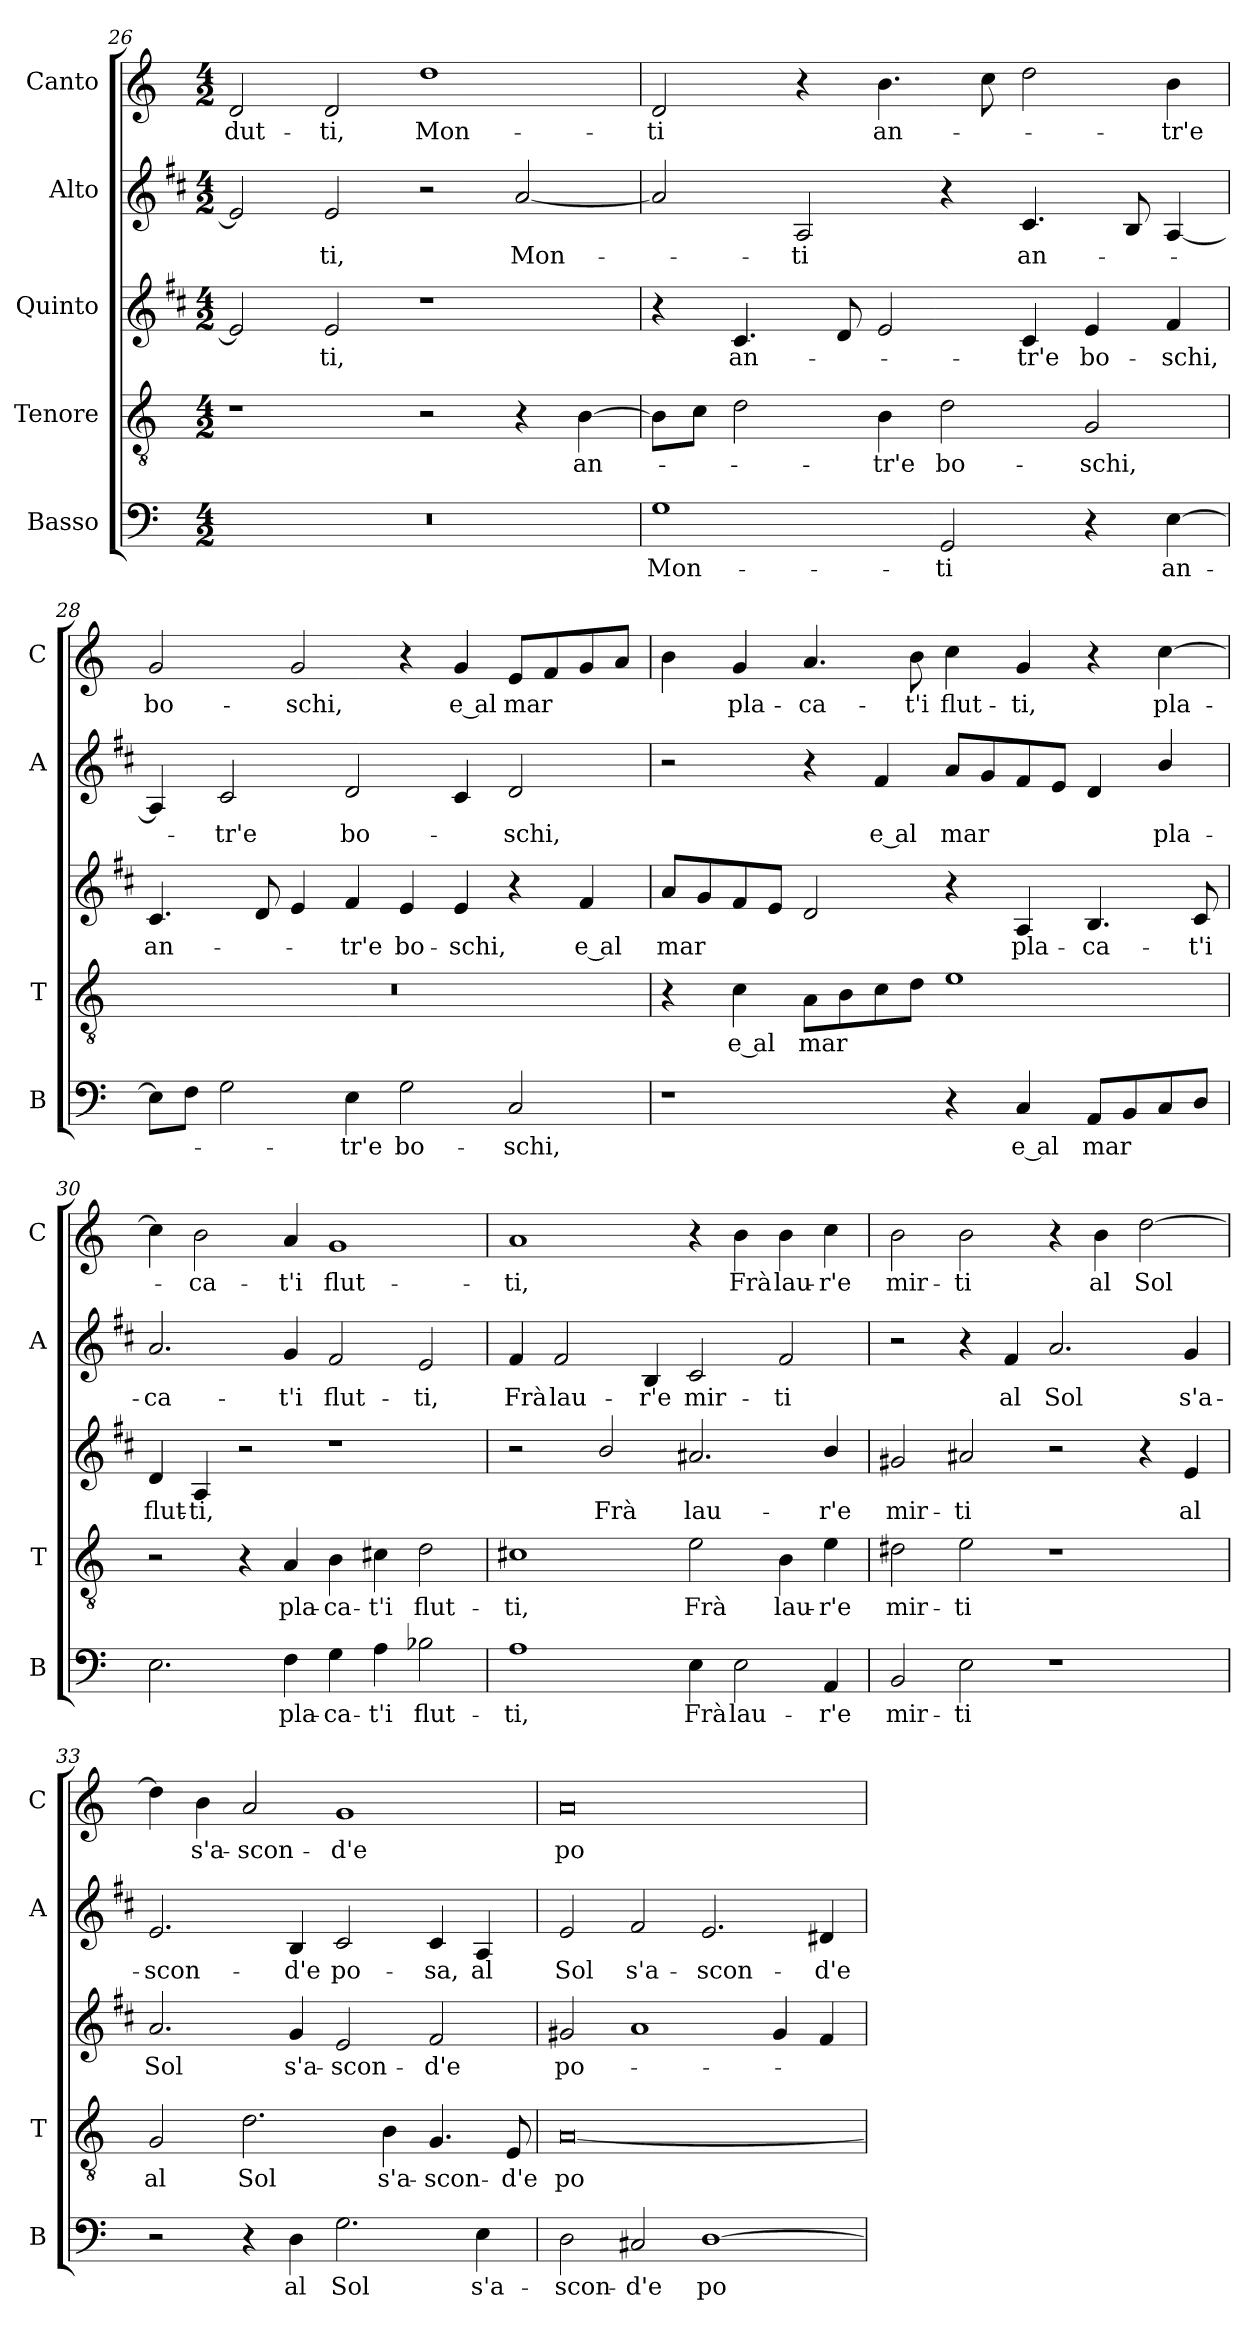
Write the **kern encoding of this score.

**kern	**text	**kern	**text	**kern	**text	**kern	**text	**kern	**text
*part5	*part5	*part4	*part4	*part3	*part3	*part2	*part2	*part1	*part1
*staff5	*staff5	*staff4	*staff4	*staff3	*staff3	*staff2	*staff2	*staff1	*staff1
*I"Basso	*	*I"Tenore	*	*I"Quinto	*	*I"Alto	*	*I"Canto	*
*I'B	*	*I'T	*	*	*	*I'A	*	*I'C	*
*clefF4	*	*clefGv2	*	*clefG2	*	*clefG2	*	*clefG2	*
*	*	*	*	*ITrd1c2	*	*ITrd1c2	*	*	*
*k[]	*	*k[]	*	*k[]	*	*k[]	*	*k[]	*
*C:	*	*C:	*	*C:	*	*C:	*	*C:	*
*M4/2	*	*M4/2	*	*M4/2	*	*M4/2	*	*M4/2	*
=26	=26	=26	=26	=26	=26	=26	=26	=26	=26
!	!	!	!	!	!	!	!	!	!LO:LY:b
0r	.	1r	.	2d/]	.	2d/]	.	2d/	-dut-
!	!	!	!	!	!LO:LY:b	!	!LO:LY:b	!	!LO:LY:b
.	.	.	.	2d/	-ti,	2d/	-ti,	2d/	-ti,
!	!	!	!	!	!	!	!	!	!LO:LY:b
.	.	2r	.	1r	.	2r	.	1dd	Mon-
!	!	!	!	!	!	!	!LO:LY:b	!	!
.	.	4r	.	.	.	[2g/	Mon-	.	.
!	!	!	!LO:LY:b	!	!	!	!	!	!
.	.	[4B\	an-	.	.	.	.	.	.
!!LO:PB:g=z
=27	=27	=27	=27	=27	=27	=27	=27	=27	=27
!	!LO:LY:b	!	!	!	!	!	!	!	!LO:LY:b
1G	Mon-	8B\L]	.	4r	.	2g/]	.	2d/	-ti
.	.	8c\J	.	.	.	.	.	.	.
!	!	!	!	!	!LO:LY:b	!	!	!	!
.	.	2d\	.	4.B/	an-	.	.	.	.
!	!	!	!	!	!	!	!LO:LY:b	!	!
.	.	.	.	.	.	2G/	-ti	4r	.
.	.	.	.	8c/	.	.	.	.	.
!	!	!	!LO:LY:b	!	!	!	!	!	!LO:LY:b
.	.	4B\	-tr'e	2d/	.	.	.	4.b\	an-
!	!LO:LY:b	!	!LO:LY:b	!	!	!	!	!	!
2GG/	-ti	2d\	bo-	.	.	4r	.	.	.
.	.	.	.	.	.	.	.	8cc\	.
!	!	!	!	!	!LO:LY:b	!	!LO:LY:b	!	!
.	.	.	.	4B/	-tr'e	4.B/	an-	2dd\	.
!	!	!	!LO:LY:b	!	!LO:LY:b	!	!	!	!
4r	.	2G/	-schi,	4d/	bo-	.	.	.	.
.	.	.	.	.	.	8A/	.	.	.
!	!LO:LY:b	!	!	!	!LO:LY:b	!	!	!	!LO:LY:b
[4E\	an-	.	.	4e/	-schi,	[4G/	.	4b\	-tr'e
=28	=28	=28	=28	=28	=28	=28	=28	=28	=28
!	!	!	!	!	!LO:LY:b	!	!	!	!LO:LY:b
8E\L]	.	0r	.	4.B/	an-	4G/]	.	2g/	bo-
8F\J	.	.	.	.	.	.	.	.	.
!	!	!	!	!	!	!	!LO:LY:b	!	!
2G\	.	.	.	.	.	2B/	-tr'e	.	.
.	.	.	.	8c/	.	.	.	.	.
!	!	!	!	!	!	!	!	!	!LO:LY:b
.	.	.	.	4d/	.	.	.	2g/	-schi,
!	!LO:LY:b	!	!	!	!LO:LY:b	!	!LO:LY:b	!	!
4E\	-tr'e	.	.	4e/	-tr'e	2c/	bo-	.	.
!	!LO:LY:b	!	!	!	!LO:LY:b	!	!	!	!
2G\	bo-	.	.	4d/	bo-	.	.	4r	.
!	!	!	!	!	!LO:LY:b	!	!	!	!LO:LY:b
.	.	.	.	4d/	-schi,	4B/	.	4g/	e al
!	!LO:LY:b	!	!	!	!	!	!LO:LY:b	!	!LO:LY:b
2C/	-schi,	.	.	4r	.	2c/	-schi,	8e/L	mar
.	.	.	.	.	.	.	.	8f/	.
!	!	!	!	!	!LO:LY:b	!	!	!	!
.	.	.	.	4e/	e al	.	.	8g/	.
.	.	.	.	.	.	.	.	8a/J	.
=29	=29	=29	=29	=29	=29	=29	=29	=29	=29
!	!	!	!	!	!LO:LY:b	!	!	!	!
1r	.	4r	.	8g/L	mar	2r	.	4b\	.
.	.	.	.	8f/	.	.	.	.	.
!	!	!	!LO:LY:b	!	!	!	!	!	!LO:LY:b
.	.	4c\	e al	8e/	.	.	.	4g/	pla-
.	.	.	.	8d/J	.	.	.	.	.
!	!	!	!LO:LY:b	!	!	!	!	!	!LO:LY:b
.	.	8A\L	mar	2c/	.	4r	.	4.a/	-ca-
.	.	8B\	.	.	.	.	.	.	.
!	!	!	!	!	!	!	!LO:LY:b	!	!
.	.	8c\	.	.	.	4e/	e al	.	.
!	!	!	!	!	!	!	!	!	!LO:LY:b
.	.	8d\J	.	.	.	.	.	8b\	-t'i
!	!	!	!	!	!	!	!LO:LY:b	!	!LO:LY:b
4r	.	1e	.	4r	.	8g/L	mar	4cc\	flut-
.	.	.	.	.	.	8f/	.	.	.
!	!LO:LY:b	!	!	!	!LO:LY:b	!	!	!	!LO:LY:b
4C/	e al	.	.	4G/	pla-	8e/	.	4g/	-ti,
.	.	.	.	.	.	8d/J	.	.	.
!	!LO:LY:b	!	!	!	!LO:LY:b	!	!	!	!
8AA/L	mar	.	.	4.A/	-ca-	4c/	.	4r	.
8BB/	.	.	.	.	.	.	.	.	.
!	!	!	!	!	!	!	!LO:LY:b	!	!LO:LY:b
8C/	.	.	.	.	.	4a/	pla-	[4cc\	pla-
!	!	!	!	!	!LO:LY:b	!	!	!	!
8D/J	.	.	.	8B/	-t'i	.	.	.	.
!!LO:LB:g=z
=30	=30	=30	=30	=30	=30	=30	=30	=30	=30
!	!	!	!	!	!LO:LY:b	!	!LO:LY:b	!	!
2.E\	.	2r	.	4c/	flut-	2.g/	-ca-	4cc\]	.
!	!	!	!	!	!LO:LY:b	!	!	!	!LO:LY:b
.	.	.	.	4G/	-ti,	.	.	2b\	-ca-
.	.	4r	.	2r	.	.	.	.	.
!	!LO:LY:b	!	!LO:LY:b	!	!	!	!LO:LY:b	!	!LO:LY:b
4F\	pla-	4A/	pla-	.	.	4f/	-t'i	4a/	-t'i
!	!LO:LY:b	!	!LO:LY:b	!	!	!	!LO:LY:b	!	!LO:LY:b
4G\	-ca-	4B\	-ca-	1r	.	2e/	flut-	1g	flut-
!	!LO:LY:b	!	!LO:LY:b	!	!	!	!	!	!
4A\	-t'i	4c#X\	-t'i	.	.	.	.	.	.
!	!LO:LY:b	!	!LO:LY:b	!	!	!	!LO:LY:b	!	!
2B-X\	flut-	2d\	flut-	.	.	2d/	-ti,	.	.
=31	=31	=31	=31	=31	=31	=31	=31	=31	=31
!	!LO:LY:b	!	!LO:LY:b	!	!	!	!LO:LY:b	!	!LO:LY:b
1A	-ti,	1c#X	-ti,	2r	.	4e/	Frà	1a	-ti,
!	!	!	!	!	!	!	!LO:LY:b	!	!
.	.	.	.	.	.	2e/	lau-	.	.
!	!	!	!	!	!LO:LY:b	!	!	!	!
.	.	.	.	2a/	Frà	.	.	.	.
!	!	!	!	!	!	!	!LO:LY:b	!	!
.	.	.	.	.	.	4A/	-r'e	.	.
!	!LO:LY:b	!	!LO:LY:b	!	!LO:LY:b	!	!LO:LY:b	!	!
4E\	Frà	2e\	Frà	2.g#X/	lau-	2B/	mir-	4r	.
!	!LO:LY:b	!	!	!	!	!	!	!	!LO:LY:b
2E\	lau-	.	.	.	.	.	.	4b\	Frà
!	!	!	!LO:LY:b	!	!	!	!LO:LY:b	!	!LO:LY:b
.	.	4B\	lau-	.	.	2e/	-ti	4b\	lau-
!	!LO:LY:b	!	!LO:LY:b	!	!LO:LY:b	!	!	!	!LO:LY:b
4AA/	-r'e	4e\	-r'e	4a/	-r'e	.	.	4cc\	-r'e
=32	=32	=32	=32	=32	=32	=32	=32	=32	=32
!	!LO:LY:b	!	!LO:LY:b	!	!LO:LY:b	!	!	!	!LO:LY:b
2BB/	mir-	2d#X\	mir-	2f#X/	mir-	2r	.	2b\	mir-
!	!LO:LY:b	!	!LO:LY:b	!	!LO:LY:b	!	!	!	!LO:LY:b
2E\	-ti	2e\	-ti	2g#X/	-ti	4r	.	2b\	-ti
!	!	!	!	!	!	!	!LO:LY:b	!	!
.	.	.	.	.	.	4e/	al	.	.
!	!	!	!	!	!	!	!LO:LY:b	!	!
1r	.	1r	.	2r	.	2.g/	Sol	4r	.
!	!	!	!	!	!	!	!	!	!LO:LY:b
.	.	.	.	.	.	.	.	4b\	al
!	!	!	!	!	!	!	!	!	!LO:LY:b
.	.	.	.	4r	.	.	.	[2dd\	Sol
!	!	!	!	!	!LO:LY:b	!	!LO:LY:b	!	!
.	.	.	.	4d/	al	4f/	s'a-	.	.
!!LO:LB:g=z
=33	=33	=33	=33	=33	=33	=33	=33	=33	=33
!	!	!	!LO:LY:b	!	!LO:LY:b	!	!LO:LY:b	!	!
2r	.	2G/	al	2.g/	Sol	2.d/	-scon-	4dd\]	.
!	!	!	!	!	!	!	!	!	!LO:LY:b
.	.	.	.	.	.	.	.	4b\	s'a-
!	!	!	!LO:LY:b	!	!	!	!	!	!LO:LY:b
4r	.	2.d\	Sol	.	.	.	.	2a/	-scon-
!	!LO:LY:b	!	!	!	!LO:LY:b	!	!LO:LY:b	!	!
4D\	al	.	.	4f/	s'a-	4A/	-d'e	.	.
!	!LO:LY:b	!	!	!	!LO:LY:b	!	!LO:LY:b	!	!LO:LY:b
2.G\	Sol	.	.	2d/	-scon-	2B/	po-	1g	-d'e
!	!	!	!LO:LY:b	!	!	!	!	!	!
.	.	4B\	s'a-	.	.	.	.	.	.
!	!	!	!LO:LY:b	!	!LO:LY:b	!	!LO:LY:b	!	!
.	.	4.G/	-scon-	2e/	-d'e	4B/	-sa,	.	.
!	!LO:LY:b	!	!	!	!	!	!LO:LY:b	!	!
4E\	s'a-	.	.	.	.	4G/	al	.	.
!	!	!	!LO:LY:b	!	!	!	!	!	!
.	.	8E/	-d'e	.	.	.	.	.	.
=34	=34	=34	=34	=34	=34	=34	=34	=34	=34
!	!LO:LY:b	!	!LO:LY:b	!	!LO:LY:b	!	!LO:LY:b	!	!LO:LY:b
2D\	-scon-	[0A	po-	2f#X/	po-	2d/	Sol	0a	po-
!	!LO:LY:b	!	!	!	!	!	!LO:LY:b	!	!
2C#X/	-d'e	.	.	1g	.	2e/	s'a-	.	.
!	!LO:LY:b	!	!	!	!	!	!LO:LY:b	!	!
[1D	po-	.	.	.	.	2.d/	-scon-	.	.
.	.	.	.	4f#/	.	.	.	.	.
!	!	!	!	!	!	!	!LO:LY:b	!	!
.	.	.	.	4e/	.	4c#X/	-d'e	.	.
=	=	=	=	=	=	=	=	=	=
*-	*-	*-	*-	*-	*-	*-	*-	*-	*-
